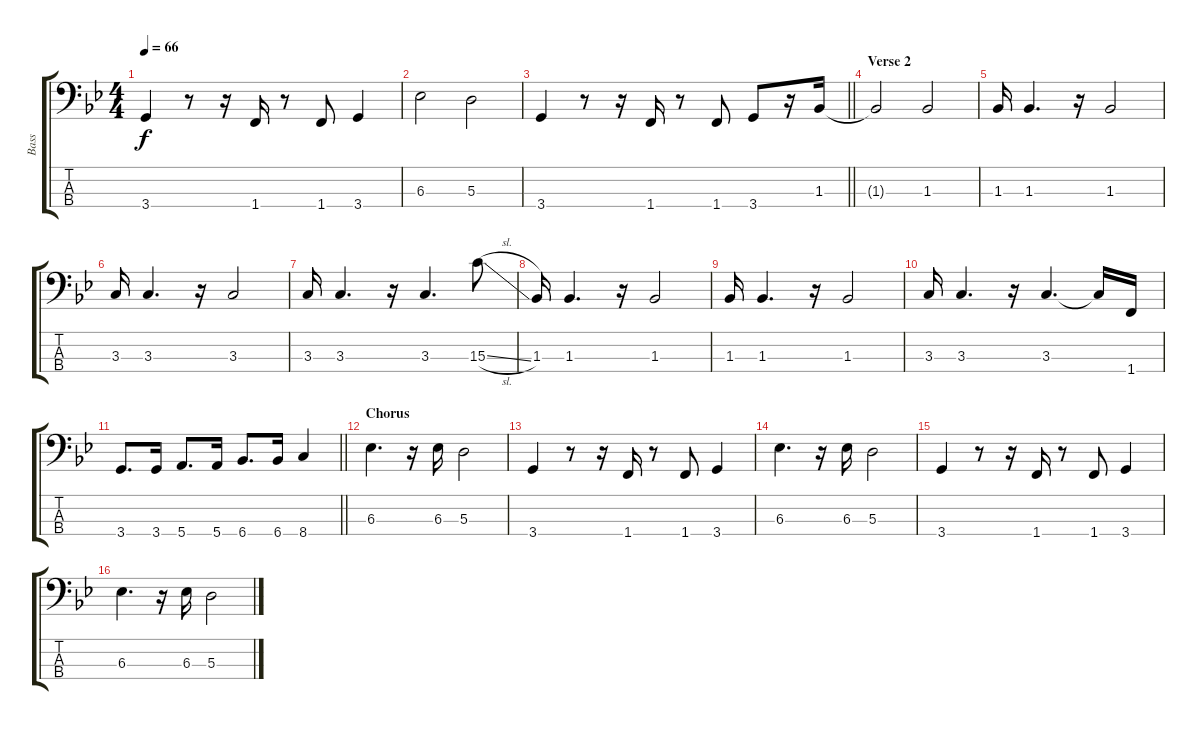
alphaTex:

\track ("Bass" "Bass") {instrument electricbassfinger}
\staff {score tabs}
\tuning (G2 D2 A1 E1) {hide}
\ts (4 4)
\tempo 66
\clef f4
\ks bb
3.4.4{dy f} r.8 r.16 1.4.16 r.8 1.4.8 3.4.4 |
6.3.2 5.3.2 |
\barLineRight lightlight
3.4.4 r.8 r.16 1.4.16 r.8 1.4.8 3.4.8 r.16 1.3.16 |
\section ("" "Verse 2")
1.3{t}.2 1.3.2 |
1.3.16 1.3.4{d} r.16 1.3.2 |
3.3.16 3.3.4{d} r.16 3.3.2 |
3.3.16 3.3.4{d} r.16 3.3.4{d} 15.3{sl}.8 |
1.3.16 1.3.4{d} r.16 1.3.2 |
1.3.16 1.3.4{d} r.16 1.3.2 |
3.3.16 3.3.4{d} r.16 3.3.4{d} 3.3{t}.16 1.4.16 |
\barLineRight lightlight
3.4.8{d} 3.4.16 5.4.8{d} 5.4.16 6.4.8{d} 6.4.16 8.4.4 |
\section ("" "Chorus")
6.3.4{d} r.16 6.3.16 5.3.2 |
3.4.4 r.8 r.16 1.4.16 r.8 1.4.8 3.4.4 |
6.3.4{d} r.16 6.3.16 5.3.2 |
3.4.4 r.8 r.16 1.4.16 r.8 1.4.8 3.4.4 |
6.3.4{d} r.16 6.3.16 5.3.2
